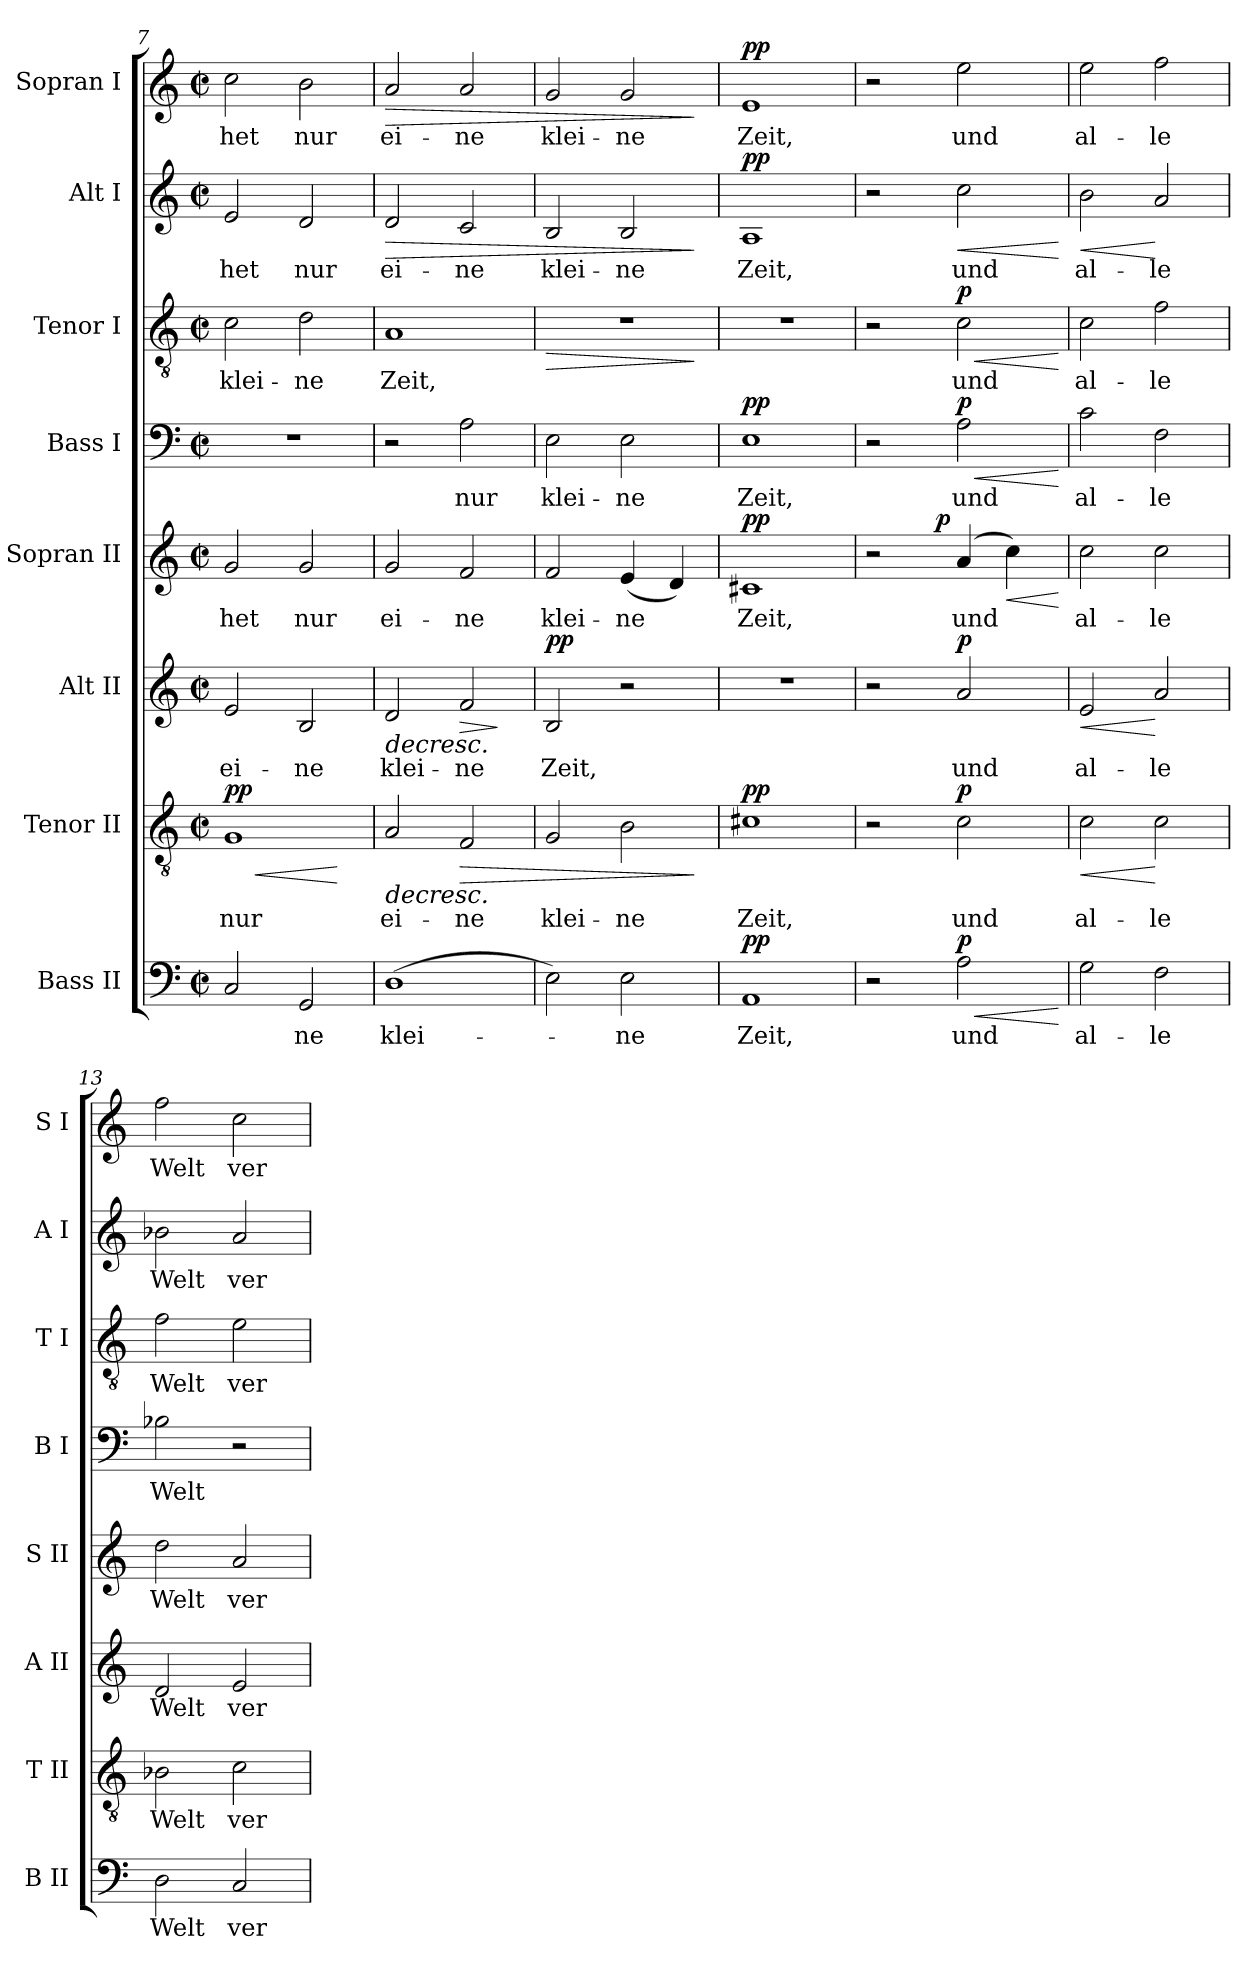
**kern	**text	**dynam	**kern	**text	**dynam	**kern	**text	**dynam	**kern	**text	**dynam	**kern	**text	**dynam	**kern	**text	**dynam	**kern	**text	**dynam	**kern	**text	**dynam
*part8	*part8	*part8	*part7	*part7	*part7	*part6	*part6	*part6	*part5	*part5	*part5	*part4	*part4	*part4	*part3	*part3	*part3	*part2	*part2	*part2	*part1	*part1	*part1
*staff8	*staff8	*staff8	*staff7	*staff7	*staff7	*staff6	*staff6	*staff6	*staff5	*staff5	*staff5	*staff4	*staff4	*staff4	*staff3	*staff3	*staff3	*staff2	*staff2	*staff2	*staff1	*staff1	*staff1
*I"Bass II	*	*	*I"Tenor II	*	*	*I"Alt II	*	*	*I"Sopran II	*	*	*I"Bass I	*	*	*I"Tenor I	*	*	*I"Alt I	*	*	*I"Sopran I	*	*
*I'B II	*	*	*I'T II	*	*	*I'A II	*	*	*I'S II	*	*	*I'B I	*	*	*I'T I	*	*	*I'A I	*	*	*I'S I	*	*
!!LO:LB:g=z
*clefF4	*	*	*clefGv2	*	*	*clefG2	*	*	*clefG2	*	*	*clefF4	*	*	*clefGv2	*	*	*clefG2	*	*	*clefG2	*	*
*k[]	*	*	*k[]	*	*	*k[]	*	*	*k[]	*	*	*k[]	*	*	*k[]	*	*	*k[]	*	*	*k[]	*	*
*a:	*	*	*a:	*	*	*a:	*	*	*a:	*	*	*a:	*	*	*a:	*	*	*a:	*	*	*a:	*	*
*M2/2	*	*	*M2/2	*	*	*M2/2	*	*	*M2/2	*	*	*M2/2	*	*	*M2/2	*	*	*M2/2	*	*	*M2/2	*	*
*met(c|)	*	*	*met(c|)	*	*	*met(c|)	*	*	*met(c|)	*	*	*met(c|)	*	*	*met(c|)	*	*	*met(c|)	*	*	*met(c|)	*	*
=7	=7	=7	=7	=7	=7	=7	=7	=7	=7	=7	=7	=7	=7	=7	=7	=7	=7	=7	=7	=7	=7	=7	=7
!	!	!	!	!	!LO:HP:b	!	!	!	!	!	!	!	!	!	!	!	!	!	!	!	!	!	!
!	!	!	!	!	!LO:DY:n=1:a	!	!	!	!	!	!	!	!	!	!	!	!	!	!	!	!	!	!
2C/	.	.	1G	nur	< pp	2e/	ei-	.	2g/	-het	.	1r	.	.	2c\	klei-	.	2e/	-het	.	2cc\	-het	.
2GG/	-ne	.	.	.	.	2B/	-ne	.	2g/	nur	.	.	.	.	2d\	-ne	.	2d/	nur	.	2b\	nur	.
.	.	.	.	.	[	.	.	.	.	.	.	.	.	.	.	.	.	.	.	.	.	.	.
=8	=8	=8	=8	=8	=8	=8	=8	=8	=8	=8	=8	=8	=8	=8	=8	=8	=8	=8	=8	=8	=8	=8	=8
!	!	!	!	!	!LO:HP:b	!	!	!LO:HP:b	!	!	!	!	!	!	!	!	!	!	!	!LO:HP:b	!	!	!LO:HP:b
(1D	klei-	.	2A/	ei-	>	2d/	klei-	>	2g/	ei-	.	2r	.	.	1A	Zeit,	.	2d/	ei-	>	2a/	ei-	>
!	!	!	!	!	!LO:HP:b	!	!	!LO:HP:b	!	!	!	!	!	!	!	!	!	!	!	!	!	!	!
.	.	.	2F/	-ne	>	2f/	-ne	>	2f/	-ne	.	2A\	nur	.	.	.	.	2c/	-ne	.	2a/	-ne	.
.	.	.	.	.	.	.	.	]	.	.	.	.	.	.	.	.	.	.	.	.	.	.	.
=9	=9	=9	=9	=9	=9	=9	=9	=9	=9	=9	=9	=9	=9	=9	=9	=9	=9	=9	=9	=9	=9	=9	=9
!	!	!	!	!	!	!	!	!LO:DY:a	!	!	!	!	!	!	!	!	!LO:HP:b	!	!	!	!	!	!
2E\)	.	.	2G/	klei-	.	2B/	Zeit,	pp	2f/	klei-	.	2E\	klei-	.	1r	.	>	2B/	klei-	.	2g/	klei-	.
2E\	-ne	.	2B\	-ne	.	2r	.	.	(4e/	-ne	.	2E\	-ne	.	.	.	.	2B/	-ne	.	2g/	-ne	.
.	.	.	.	.	.	.	.	.	4d/)	.	.	.	.	.	.	.	.	.	.	.	.	.	.
.	.	.	.	.	] ]	.	.	]	.	.	.	.	.	.	.	.	]	.	.	]	.	.	]
=10	=10	=10	=10	=10	=10	=10	=10	=10	=10	=10	=10	=10	=10	=10	=10	=10	=10	=10	=10	=10	=10	=10	=10
!	!	!LO:DY:a	!	!	!LO:DY:a	!	!	!	!	!	!LO:DY:a	!	!	!LO:DY:a	!	!	!	!	!	!LO:DY:a	!	!	!LO:DY:a
1AA	Zeit,	pp	1c#X	Zeit,	pp	1r	.	.	1c#X	Zeit,	pp	1E	Zeit,	pp	1r	.	.	1A	Zeit,	pp	1e	Zeit,	pp
=11	=11	=11	=11	=11	=11	=11	=11	=11	=11	=11	=11	=11	=11	=11	=11	=11	=11	=11	=11	=11	=11	=11	=11
*	*	*	*	*	*	*	*	*	*^	*	*	*	*	*	*	*	*	*	*	*	*	*	*
2r	.	.	2r	.	.	2r	.	.	2r	4..ryy	.	.	2r	.	.	2r	.	.	2r	.	.	2r	.	.
!	!	!	!	!	!	!	!	!	!	!	!	!LO:DY:a	!	!	!	!	!	!	!	!	!	!	!	!
.	.	.	.	.	.	.	.	.	.	2ryy	.	p	.	.	.	.	.	.	.	.	.	.	.	.
!	!	!LO:HP:b	!	!	!	!	!	!	!	!	!	!	!	!	!LO:HP:b	!	!	!LO:HP:b	!	!	!LO:HP:b	!	!	!
!	!	!LO:DY:n=1:a	!	!	!LO:DY:a	!	!	!LO:DY:a	!	!	!	!	!	!	!LO:DY:n=1:a	!	!	!LO:DY:n=1:a	!	!	!	!	!	!LO:DY:b
!	!	!	!	!	!	!	!	!	!	!	!	!	!	!	!	!	!	!	!	!	!	!	!	!LO:DY:n=1:a
2A\	und	< p	2c\	und	p	2a/	und	p	(4a/	.	und	.	2A\	und	< p	2c\	und	< p	2cc\	und	<	2ee\	und	p mp
!	!	!	!	!	!	!	!	!	!	!	!	!LO:HP:b	!	!	!	!	!	!	!	!	!	!	!	!
.	.	.	.	.	.	.	.	.	4cc\)	.	.	<	.	.	.	.	.	.	.	.	.	.	.	.
.	.	.	.	.	.	.	.	.	.	16ryy	.	.	.	.	.	.	.	.	.	.	.	.	.	.
.	.	[	.	.	.	.	.	.	.	.	.	[	.	.	[	.	.	[	.	.	[	.	.	.
=12	=12	=12	=12	=12	=12	=12	=12	=12	=12	=12	=12	=12	=12	=12	=12	=12	=12	=12	=12	=12	=12	=12	=12	=12
!	!	!	!	!	!LO:HP:b	!	!	!LO:HP:b	!	!	!	!	!	!	!	!	!	!	!	!	!LO:HP:b	!	!	!
*	*	*	*	*	*	*	*	*	*v	*v	*	*	*	*	*	*	*	*	*	*	*	*	*	*
2G\	al-	.	2c\	al-	<	2e/	al-	<	2cc\	al-	.	2c\	al-	.	2c\	al-	.	2b\	al-	<	2ee\	al-	.
2F\	-le	.	2c\	-le	[	2a/	-le	[	2cc\	-le	.	2F\	-le	.	2f\	-le	.	2a/	-le	[	2ff\	-le	.
=13	=13	=13	=13	=13	=13	=13	=13	=13	=13	=13	=13	=13	=13	=13	=13	=13	=13	=13	=13	=13	=13	=13	=13
2D\	Welt	.	2B-X\	Welt	.	2d/	Welt	.	2dd\	Welt	.	2B-X\	Welt	.	2f\	Welt	.	2b-X\	Welt	.	2ff\	Welt	.
2C/	ver-	.	2c\	ver-	.	2e/	ver-	.	2a/	ver-	.	2r	.	.	2e\	ver-	.	2a/	ver-	.	2cc\	ver-	.
=	=	=	=	=	=	=	=	=	=	=	=	=	=	=	=	=	=	=	=	=	=	=	=
*-	*-	*-	*-	*-	*-	*-	*-	*-	*-	*-	*-	*-	*-	*-	*-	*-	*-	*-	*-	*-	*-	*-	*-
